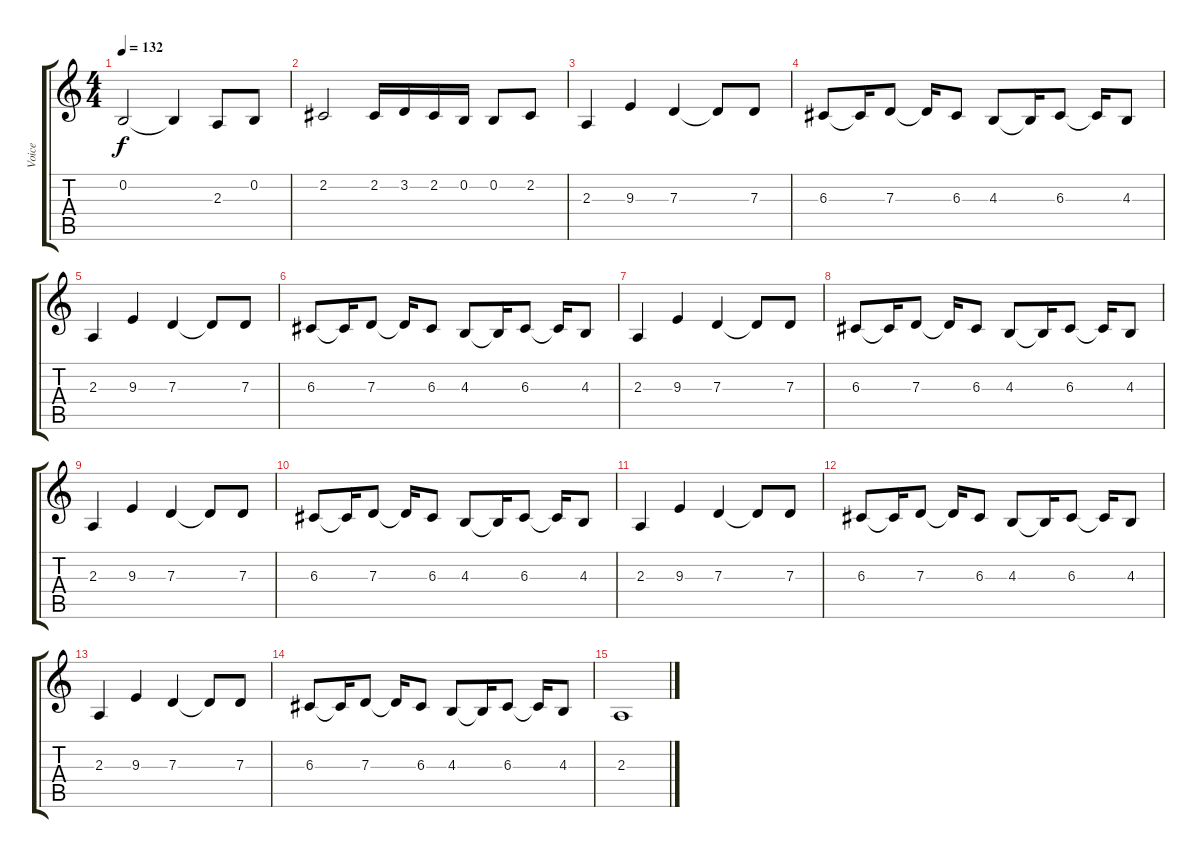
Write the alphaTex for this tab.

\track ("Voice" "Voice") {instrument lead6voice}
\staff {score tabs}
\tuning (E4 B3 G3 D3 A2 E2) {hide}
\ts (4 4)
\tempo 132
\clef g2
\ks c
0.2.2{dy f volume 13} 0.2{t}.4 2.3.8 0.2.8 |
2.2.2{volume 14} 2.2.16 3.2.16 2.2.16 0.2.16 0.2.8 2.2.8 |
2.3.4 9.3.4 7.3.4 7.3{t}.8 7.3.8 |
6.3.8 6.3{t}.16 7.3.8 7.3{t}.16 6.3.8 4.3.8 4.3{t}.16 6.3.8 6.3{t}.16 4.3.8 |
2.3.4 9.3.4 7.3.4 7.3{t}.8 7.3.8 |
6.3.8 6.3{t}.16 7.3.8 7.3{t}.16 6.3.8 4.3.8 4.3{t}.16 6.3.8 6.3{t}.16 4.3.8 |
2.3.4 9.3.4 7.3.4 7.3{t}.8 7.3.8 |
6.3.8 6.3{t}.16 7.3.8 7.3{t}.16 6.3.8 4.3.8 4.3{t}.16 6.3.8 6.3{t}.16 4.3.8 |
2.3.4 9.3.4 7.3.4 7.3{t}.8 7.3.8 |
6.3.8 6.3{t}.16 7.3.8 7.3{t}.16 6.3.8 4.3.8 4.3{t}.16 6.3.8 6.3{t}.16 4.3.8 |
2.3.4 9.3.4 7.3.4 7.3{t}.8 7.3.8 |
6.3.8 6.3{t}.16 7.3.8 7.3{t}.16 6.3.8 4.3.8 4.3{t}.16 6.3.8 6.3{t}.16 4.3.8 |
2.3.4 9.3.4 7.3.4 7.3{t}.8 7.3.8 |
6.3.8 6.3{t}.16 7.3.8 7.3{t}.16 6.3.8 4.3.8 4.3{t}.16 6.3.8 6.3{t}.16 4.3.8 |
2.3.1
